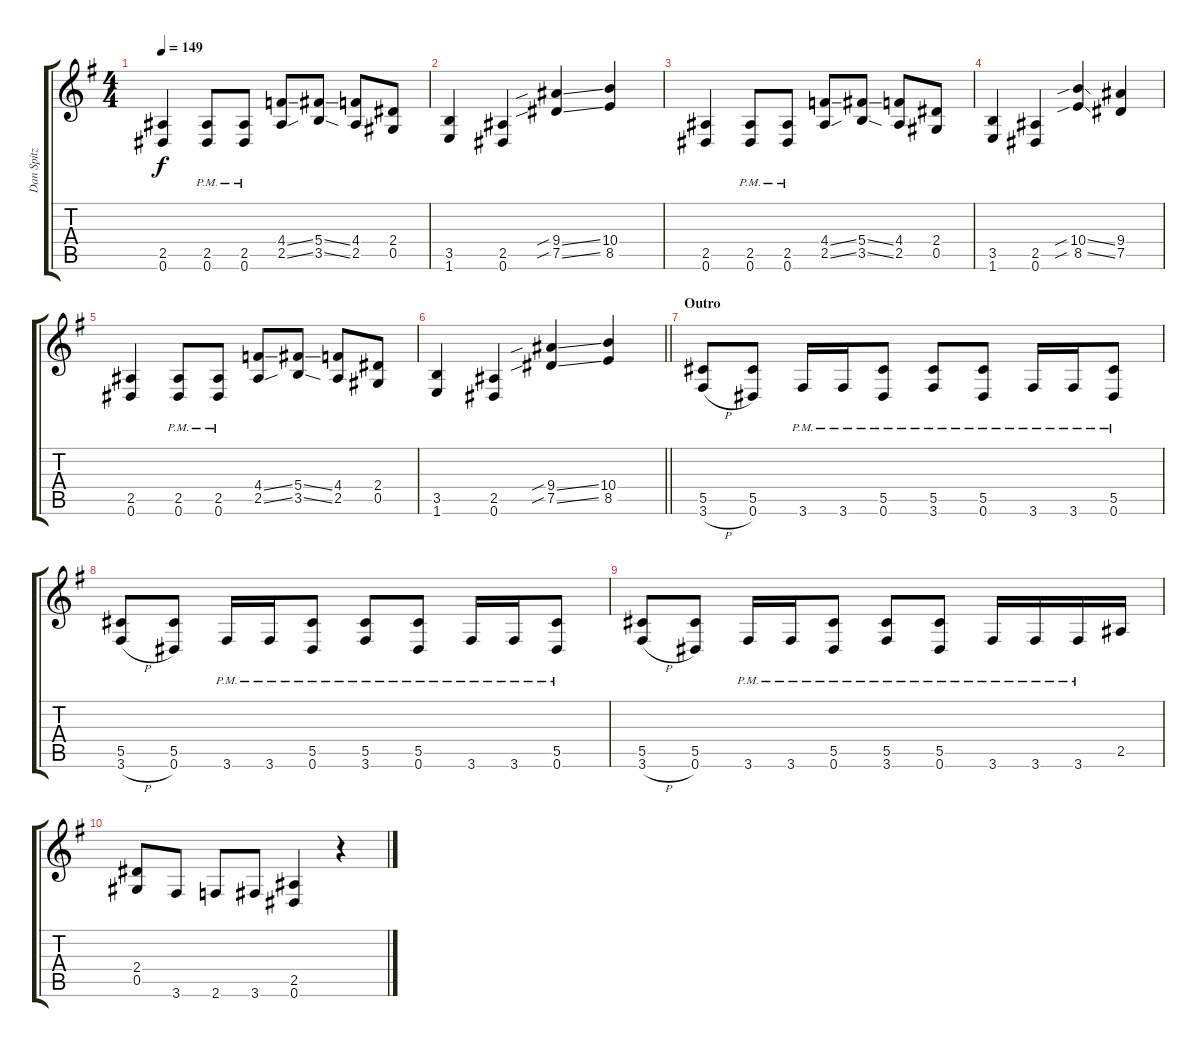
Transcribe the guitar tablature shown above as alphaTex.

\track ("Dan Spitz" "Dan Spitz") {instrument overdrivenguitar}
\staff {score tabs}
\tuning (Eb4 Bb3 Gb3 Db3 Ab2 Eb2) {hide}
\ts (4 4)
\tempo 149
\clef g2
\ks g
(2.5 0.6).4{dy f} (2.5{pm} 0.6{pm}).8 (2.5{pm} 0.6{pm}).8 (4.4{ss} 2.5{ss}).8 (5.4{ss} 3.5{ss}).8 (4.4 2.5).8 (2.4 0.5).8 |
(3.5 1.6).4 (2.5 0.6).4 (9.4{sib ss} 7.5{sib ss}).4 (10.4 8.5).4 |
(2.5 0.6).4 (2.5{pm} 0.6{pm}).8 (2.5{pm} 0.6{pm}).8 (4.4{ss} 2.5{ss}).8 (5.4{ss} 3.5{ss}).8 (4.4 2.5).8 (2.4 0.5).8 |
(3.5 1.6).4 (2.5 0.6).4 (10.4{sib ss} 8.5{sib ss}).4 (9.4 7.5).4 |
(2.5 0.6).4 (2.5{pm} 0.6{pm}).8 (2.5{pm} 0.6{pm}).8 (4.4{ss} 2.5{ss}).8 (5.4{ss} 3.5{ss}).8 (4.4 2.5).8 (2.4 0.5).8 |
\barLineRight lightlight
(3.5 1.6).4 (2.5 0.6).4 (9.4{sib ss} 7.5{sib ss}).4 (10.4 8.5).4 |
\section ("" "Outro")
(5.5 3.6{h}).8 (5.5 0.6).8 3.6{pm}.16 3.6{pm}.16 (5.5{pm} 0.6{pm}).8 (5.5{pm} 3.6{pm}).8 (5.5{pm} 0.6{pm}).8 3.6{pm}.16 3.6{pm}.16 (5.5{pm} 0.6{pm}).8 |
(5.5 3.6{h}).8 (5.5 0.6).8 3.6{pm}.16 3.6{pm}.16 (5.5{pm} 0.6{pm}).8 (5.5{pm} 3.6{pm}).8 (5.5{pm} 0.6{pm}).8 3.6{pm}.16 3.6{pm}.16 (5.5{pm} 0.6{pm}).8 |
(5.5 3.6{h}).8 (5.5 0.6).8 3.6{pm}.16 3.6{pm}.16 (5.5{pm} 0.6{pm}).8 (5.5{pm} 3.6{pm}).8 (5.5{pm} 0.6{pm}).8 3.6{pm}.16 3.6{pm}.16 3.6{pm}.16 2.5.16 |
(2.4 0.5).8 3.6.8 2.6.8 3.6.8 (2.5 0.6).4 r.4
